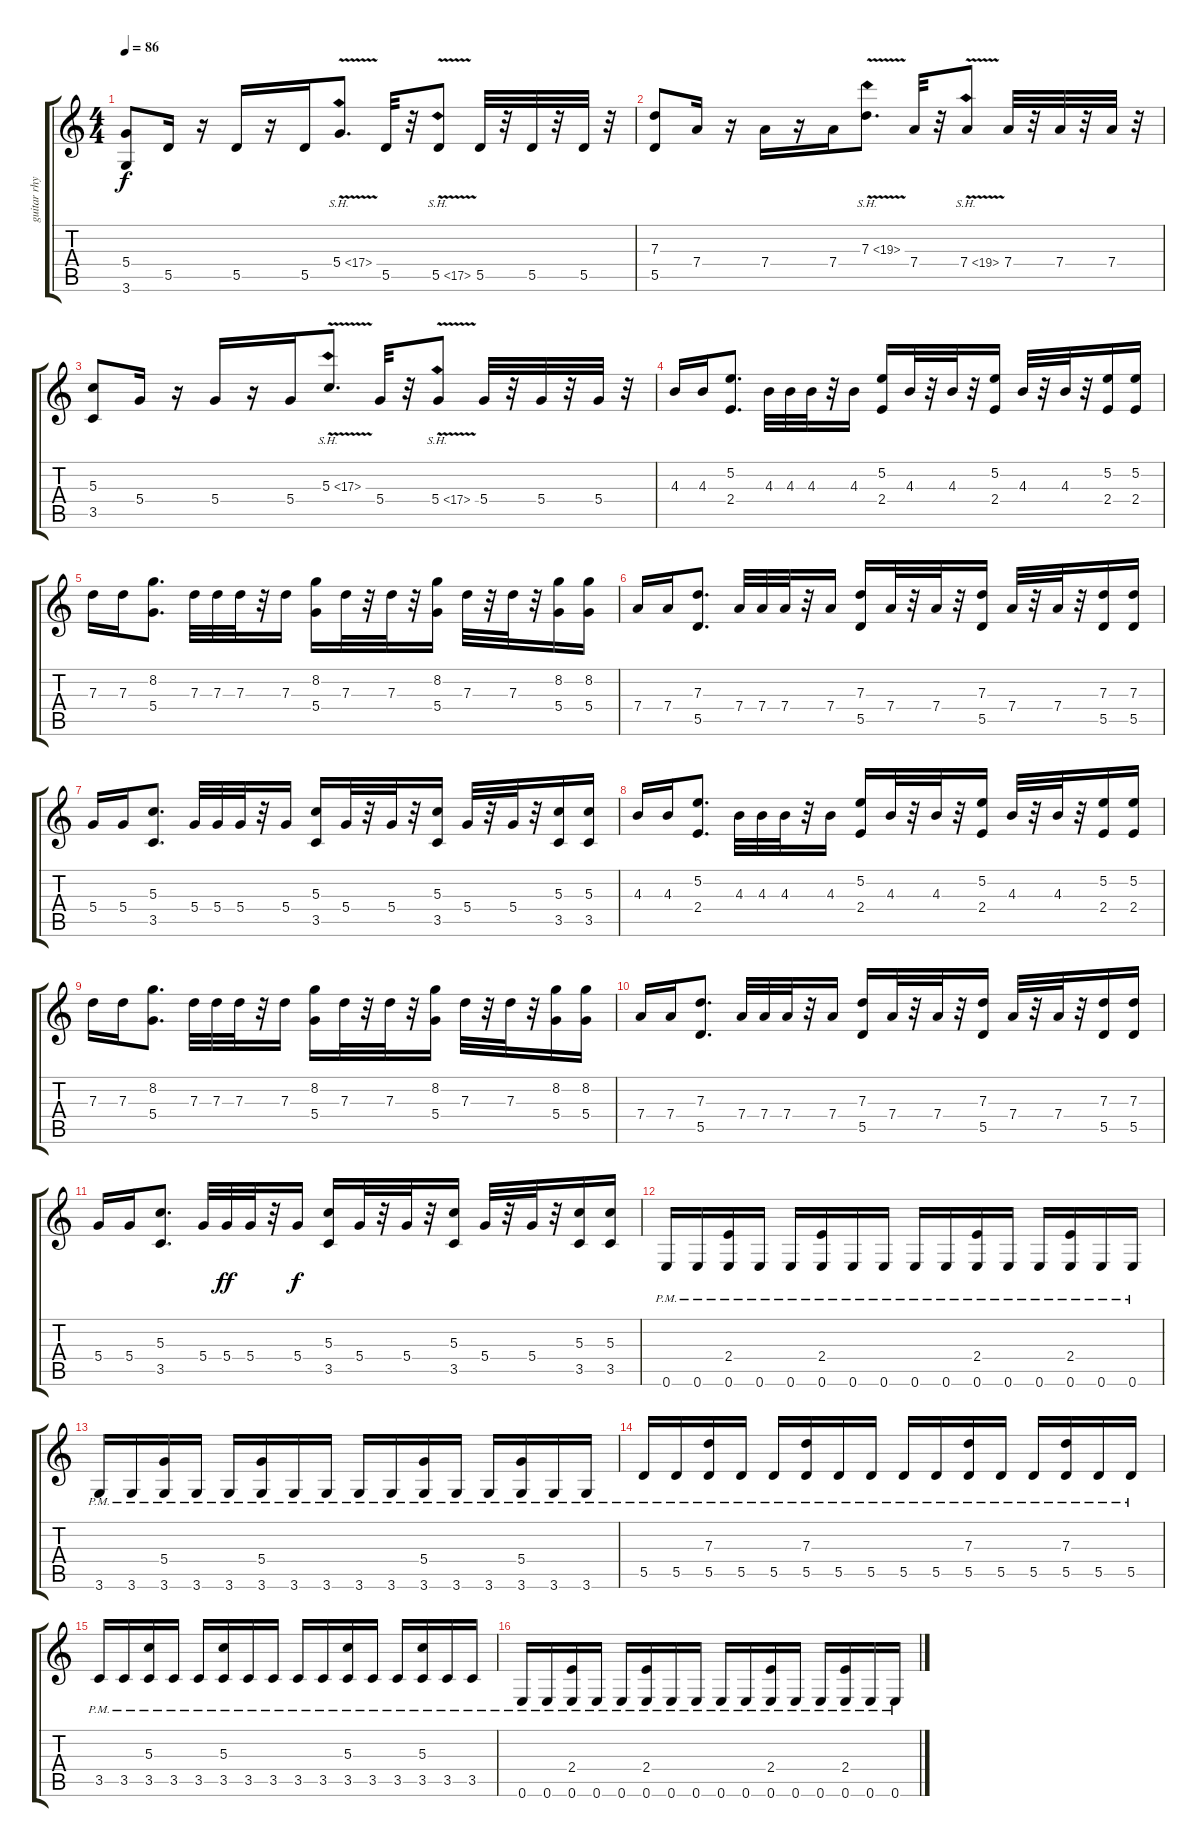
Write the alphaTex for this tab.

\track ("guitar rhythm right" "guitar rhy") {instrument distortionguitar}
\staff {score tabs}
\tuning (E4 B3 G3 D3 A2 E2) {hide}
\ts (4 4)
\tempo 86
\clef g2
\ks c
(5.4 3.6).8{dy f} 5.5.16 r.16 5.5.16 r.16 5.5.16 5.4{sh 12 v}.8{d} 5.5.32 r.32 5.5{sh 12 v}.8 5.5.32 r.32 5.5.32 r.32 5.5.32 r.32 |
(7.3 5.5).8 7.4.16 r.16 7.4.16 r.16 7.4.16 7.3{sh 12 v}.8{d} 7.4.32 r.32 7.4{sh 12 v}.8 7.4.32 r.32 7.4.32 r.32 7.4.32 r.32 |
(5.3 3.5).8 5.4.16 r.16 5.4.16 r.16 5.4.16 5.3{sh 12 v}.8{d} 5.4.32 r.32 5.4{sh 12 v}.8 5.4.32 r.32 5.4.32 r.32 5.4.32 r.32 |
4.3.16 4.3.16 (5.2 2.4).8{d} 4.3.32 4.3.32 4.3.32 r.32 4.3.16 (5.2 2.4).16 4.3.32 r.32 4.3.32 r.32 (5.2 2.4).16 4.3.32 r.32 4.3.32 r.32 (5.2 2.4).16 (5.2 2.4).16 |
7.3.16 7.3.16 (8.2 5.4).8{d} 7.3.32 7.3.32 7.3.32 r.32 7.3.16 (8.2 5.4).16 7.3.32 r.32 7.3.32 r.32 (8.2 5.4).16 7.3.32 r.32 7.3.32 r.32 (8.2 5.4).16 (8.2 5.4).16 |
7.4.16 7.4.16 (7.3 5.5).8{d} 7.4.32 7.4.32 7.4.32 r.32 7.4.16 (7.3 5.5).16 7.4.32 r.32 7.4.32 r.32 (7.3 5.5).16 7.4.32 r.32 7.4.32 r.32 (7.3 5.5).16 (7.3 5.5).16 |
5.4.16 5.4.16 (5.3 3.5).8{d} 5.4.32 5.4.32 5.4.32 r.32 5.4.16 (5.3 3.5).16 5.4.32 r.32 5.4.32 r.32 (5.3 3.5).16 5.4.32 r.32 5.4.32 r.32 (5.3 3.5).16 (5.3 3.5).16 |
4.3.16 4.3.16 (5.2 2.4).8{d} 4.3.32 4.3.32 4.3.32 r.32 4.3.16 (5.2 2.4).16 4.3.32 r.32 4.3.32 r.32 (5.2 2.4).16 4.3.32 r.32 4.3.32 r.32 (5.2 2.4).16 (5.2 2.4).16 |
7.3.16 7.3.16 (8.2 5.4).8{d} 7.3.32 7.3.32 7.3.32 r.32 7.3.16 (8.2 5.4).16 7.3.32 r.32 7.3.32 r.32 (8.2 5.4).16 7.3.32 r.32 7.3.32 r.32 (8.2 5.4).16 (8.2 5.4).16 |
7.4.16 7.4.16 (7.3 5.5).8{d} 7.4.32 7.4.32 7.4.32 r.32 7.4.16 (7.3 5.5).16 7.4.32 r.32 7.4.32 r.32 (7.3 5.5).16 7.4.32 r.32 7.4.32 r.32 (7.3 5.5).16 (7.3 5.5).16 |
5.4.16 5.4.16 (5.3 3.5).8{d} 5.4.32 5.4.32{dy ff} 5.4.32 r.32 5.4.16{dy f} (5.3 3.5).16 5.4.32 r.32 5.4.32 r.32 (5.3 3.5).16 5.4.32 r.32 5.4.32 r.32 (5.3 3.5).16 (5.3 3.5).16 |
0.6{pm}.16 0.6{pm}.16 (2.4 0.6{pm}).16 0.6{pm}.16 0.6{pm}.16 (2.4 0.6{pm}).16 0.6{pm}.16 0.6{pm}.16 0.6{pm}.16 0.6{pm}.16 (2.4 0.6{pm}).16 0.6{pm}.16 0.6{pm}.16 (2.4 0.6{pm}).16 0.6{pm}.16 0.6{pm}.16 |
3.6{pm}.16 3.6{pm}.16 (5.4 3.6{pm}).16 3.6{pm}.16 3.6{pm}.16 (5.4 3.6{pm}).16 3.6{pm}.16 3.6{pm}.16 3.6{pm}.16 3.6{pm}.16 (5.4 3.6{pm}).16 3.6{pm}.16 3.6{pm}.16 (5.4 3.6{pm}).16 3.6{pm}.16 3.6{pm}.16 |
5.5{pm}.16 5.5{pm}.16 (7.3 5.5{pm}).16 5.5{pm}.16 5.5{pm}.16 (7.3 5.5{pm}).16 5.5{pm}.16 5.5{pm}.16 5.5{pm}.16 5.5{pm}.16 (7.3 5.5{pm}).16 5.5{pm}.16 5.5{pm}.16 (7.3 5.5{pm}).16 5.5{pm}.16 5.5{pm}.16 |
3.5{pm}.16 3.5{pm}.16 (5.3 3.5{pm}).16 3.5{pm}.16 3.5{pm}.16 (5.3 3.5{pm}).16 3.5{pm}.16 3.5{pm}.16 3.5{pm}.16 3.5{pm}.16 (5.3 3.5{pm}).16 3.5{pm}.16 3.5{pm}.16 (5.3 3.5{pm}).16 3.5{pm}.16 3.5{pm}.16 |
0.6{pm}.16 0.6{pm}.16 (2.4 0.6{pm}).16 0.6{pm}.16 0.6{pm}.16 (2.4 0.6{pm}).16 0.6{pm}.16 0.6{pm}.16 0.6{pm}.16 0.6{pm}.16 (2.4 0.6{pm}).16 0.6{pm}.16 0.6{pm}.16 (2.4 0.6{pm}).16 0.6{pm}.16 0.6{pm}.16
